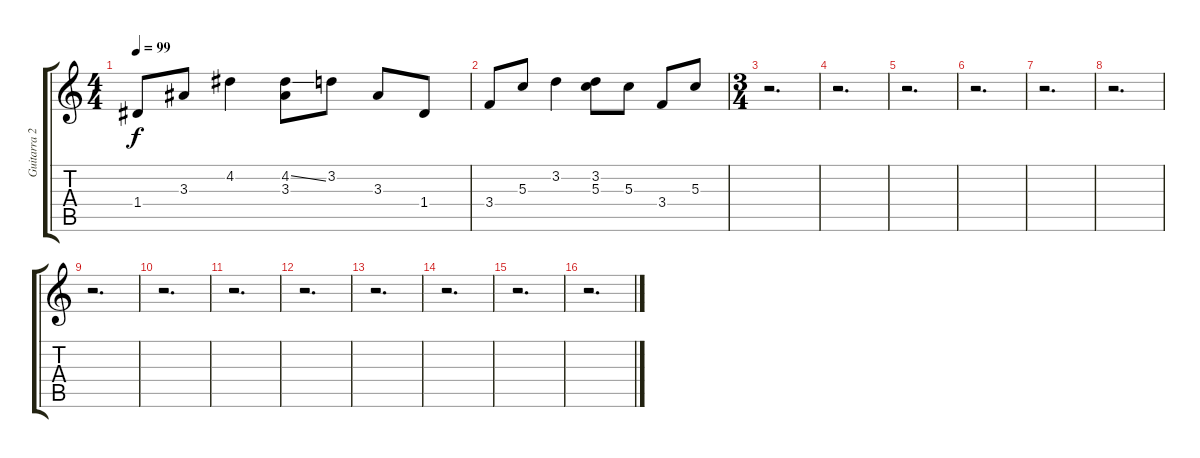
\track ("Guitarra 2" "Guitarra 2") {instrument distortionguitar}
\staff {score tabs}
\tuning (E4 B3 G3 D3 A2 E2) {hide}
\ts (4 4)
\tempo 99
\clef g2
\ks c
1.4.8{dy f} 3.3.8 4.2.4 (4.2{ss} 3.3).8 3.2.8 3.3.8 1.4.8 |
3.4.8 5.3.8 3.2.4 (3.2 5.3).8 5.3.8 3.4.8 5.3.8 |
\ts (3 4)
r.2{d} |
r.2{d} |
r.2{d} |
r.2{d} |
r.2{d} |
r.2{d} |
r.2{d} |
r.2{d} |
r.2{d} |
r.2{d} |
r.2{d} |
r.2{d} |
r.2{d} |
r.2{d}
